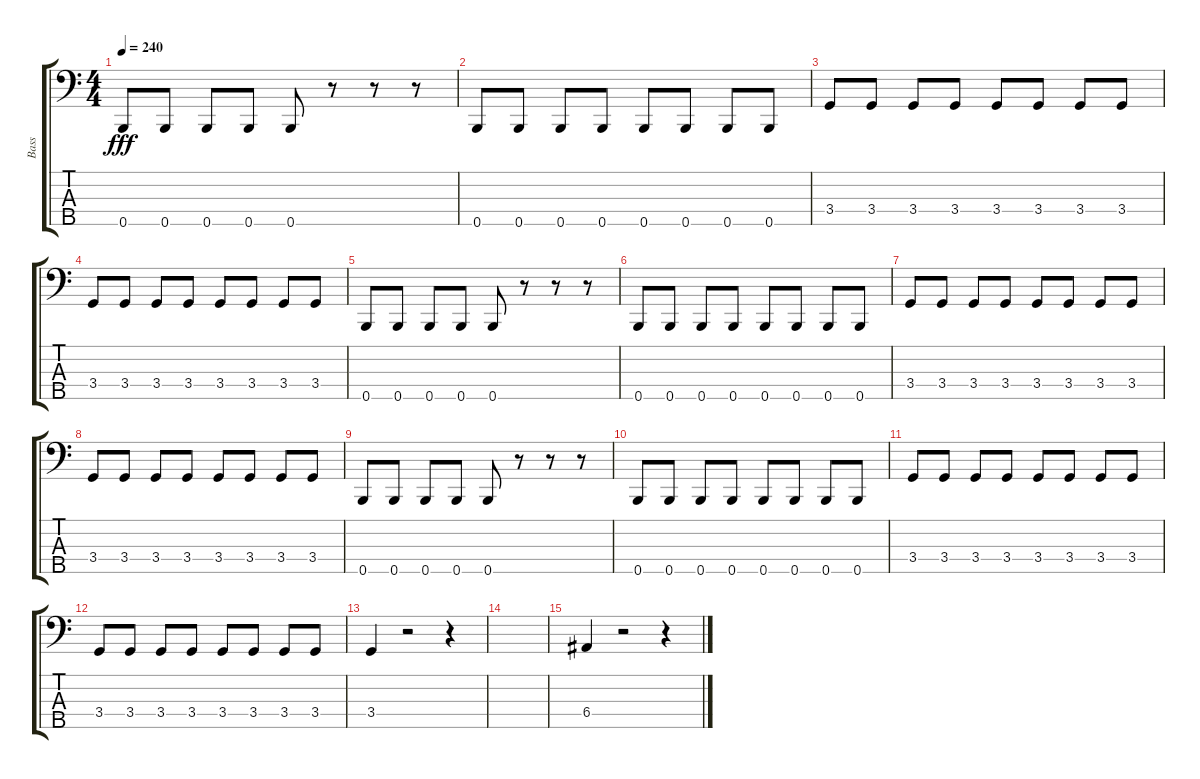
\track ("Bass" "Bass") {instrument electricbasspick}
\staff {score tabs}
\tuning (G2 D2 A1 E1 B0) {hide}
\ts (4 4)
\tempo 240
\clef f4
\ks c
0.5.8{dy fff} 0.5.8 0.5.8 0.5.8 0.5.8 r.8 r.8 r.8 |
0.5.8 0.5.8 0.5.8 0.5.8 0.5.8 0.5.8 0.5.8 0.5.8 |
3.4.8 3.4.8 3.4.8 3.4.8 3.4.8 3.4.8 3.4.8 3.4.8 |
3.4.8 3.4.8 3.4.8 3.4.8 3.4.8 3.4.8 3.4.8 3.4.8 |
0.5.8 0.5.8 0.5.8 0.5.8 0.5.8 r.8 r.8 r.8 |
0.5.8 0.5.8 0.5.8 0.5.8 0.5.8 0.5.8 0.5.8 0.5.8 |
3.4.8 3.4.8 3.4.8 3.4.8 3.4.8 3.4.8 3.4.8 3.4.8 |
3.4.8 3.4.8 3.4.8 3.4.8 3.4.8 3.4.8 3.4.8 3.4.8 |
0.5.8 0.5.8 0.5.8 0.5.8 0.5.8 r.8 r.8 r.8 |
0.5.8 0.5.8 0.5.8 0.5.8 0.5.8 0.5.8 0.5.8 0.5.8 |
3.4.8 3.4.8 3.4.8 3.4.8 3.4.8 3.4.8 3.4.8 3.4.8 |
3.4.8 3.4.8 3.4.8 3.4.8 3.4.8 3.4.8 3.4.8 3.4.8 |
3.4.4 r.2 r.4 |
|
6.4.4 r.2 r.4
